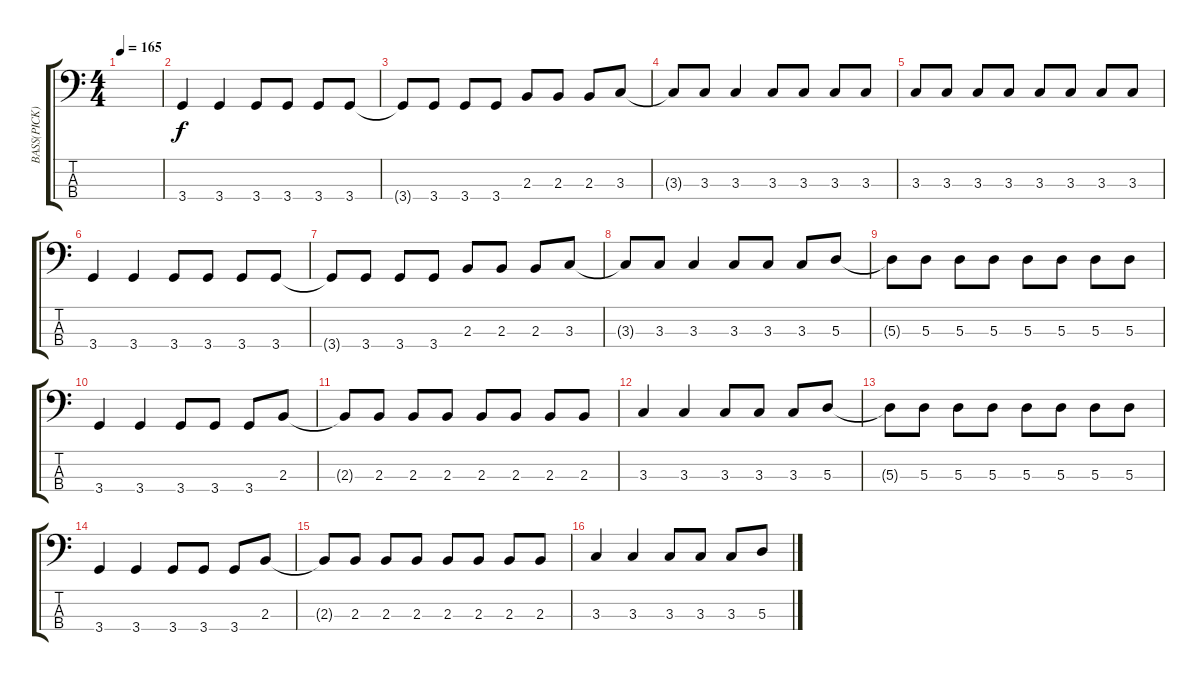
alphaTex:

\track ("BASS(PICK)" "BASS(PICK)") {instrument electricbasspick}
\staff {score tabs}
\tuning (G2 D2 A1 E1) {hide}
\ts (4 4)
\tempo 165
\clef f4
\ks c
|
3.4.4 3.4.4 3.4.8 3.4.8 3.4.8 3.4.8 |
3.4{t}.8 3.4.8 3.4.8 3.4.8 2.3.8 2.3.8 2.3.8 3.3.8 |
3.3{t}.8 3.3.8 3.3.4 3.3.8 3.3.8 3.3.8 3.3.8 |
3.3.8 3.3.8 3.3.8 3.3.8 3.3.8 3.3.8 3.3.8 3.3.8 |
3.4.4 3.4.4 3.4.8 3.4.8 3.4.8 3.4.8 |
3.4{t}.8 3.4.8 3.4.8 3.4.8 2.3.8 2.3.8 2.3.8 3.3.8 |
3.3{t}.8 3.3.8 3.3.4 3.3.8 3.3.8 3.3.8 5.3.8 |
5.3{t}.8 5.3.8 5.3.8 5.3.8 5.3.8 5.3.8 5.3.8 5.3.8 |
3.4.4 3.4.4 3.4.8 3.4.8 3.4.8 2.3.8 |
2.3{t}.8 2.3.8 2.3.8 2.3.8 2.3.8 2.3.8 2.3.8 2.3.8 |
3.3.4 3.3.4 3.3.8 3.3.8 3.3.8 5.3.8 |
5.3{t}.8 5.3.8 5.3.8 5.3.8 5.3.8 5.3.8 5.3.8 5.3.8 |
3.4.4 3.4.4 3.4.8 3.4.8 3.4.8 2.3.8 |
2.3{t}.8 2.3.8 2.3.8 2.3.8 2.3.8 2.3.8 2.3.8 2.3.8 |
3.3.4 3.3.4 3.3.8 3.3.8 3.3.8 5.3.8
